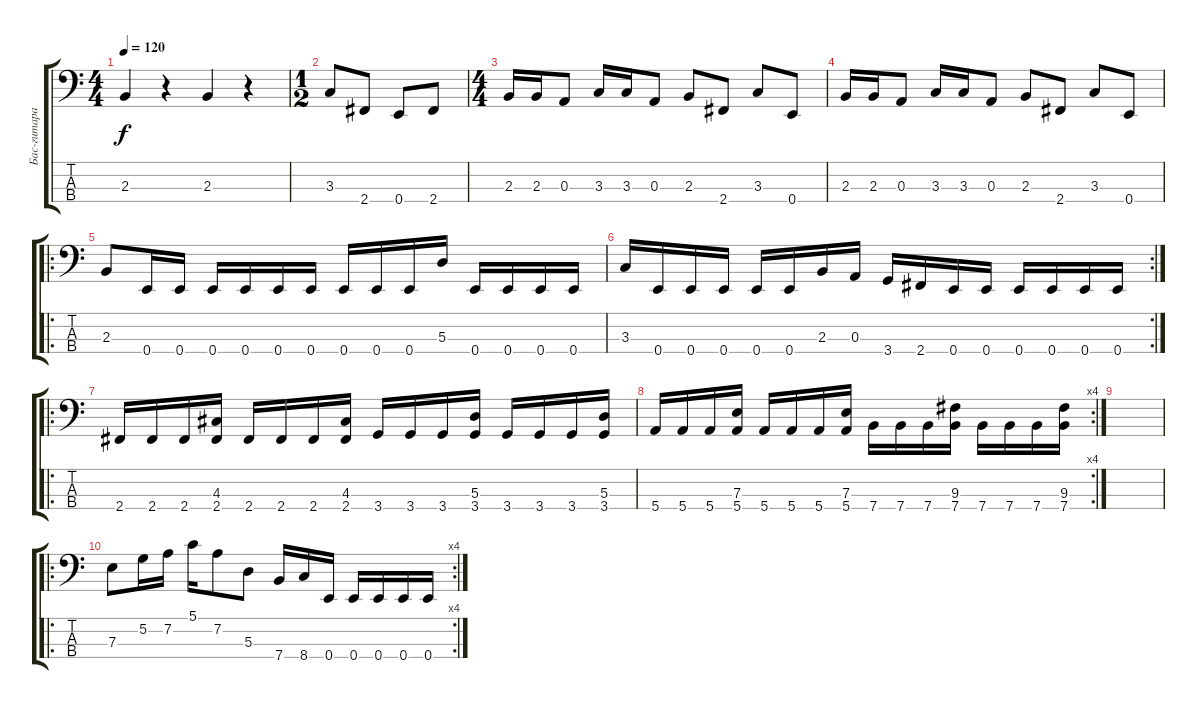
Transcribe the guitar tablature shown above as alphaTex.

\track ("Бас-гитара" "Бас-гитара") {instrument electricbasspick}
\staff {score tabs}
\tuning (G2 D2 A1 E1) {hide}
\ts (4 4)
\tempo 120
\clef f4
\ks c
2.3.4{dy f} r.4 2.3.4 r.4 |
\ts (1 2)
3.3.8 2.4.8 0.4.8 2.4.8 |
\ts (4 4)
2.3.16 2.3.16 0.3.8 3.3.16 3.3.16 0.3.8 2.3.8 2.4.8 3.3.8 0.4.8 |
2.3.16 2.3.16 0.3.8 3.3.16 3.3.16 0.3.8 2.3.8 2.4.8 3.3.8 0.4.8 |
\ro
2.3.8 0.4.16 0.4.16 0.4.16 0.4.16 0.4.16 0.4.16 0.4.16 0.4.16 0.4.16 5.3.16 0.4.16 0.4.16 0.4.16 0.4.16 |
\rc 2
3.3.16 0.4.16 0.4.16 0.4.16 0.4.16 0.4.16 2.3.16 0.3.16 3.4.16 2.4.16 0.4.16 0.4.16 0.4.16 0.4.16 0.4.16 0.4.16 |
\ro
2.4.16 2.4.16 2.4.16 (4.3 2.4).16 2.4.16 2.4.16 2.4.16 (4.3 2.4).16 3.4.16 3.4.16 3.4.16 (5.3 3.4).16 3.4.16 3.4.16 3.4.16 (5.3 3.4).16 |
\rc 4
5.4.16 5.4.16 5.4.16 (7.3 5.4).16 5.4.16 5.4.16 5.4.16 (7.3 5.4).16 7.4.16 7.4.16 7.4.16 (9.3 7.4).16 7.4.16 7.4.16 7.4.16 (9.3 7.4).16 |
|
\ro
\rc 4
7.3.8 5.2.16 7.2.16 5.1.16 7.2.8 5.3.8 7.4.16 8.4.16 0.4.16 0.4.16 0.4.16 0.4.16 0.4.16
